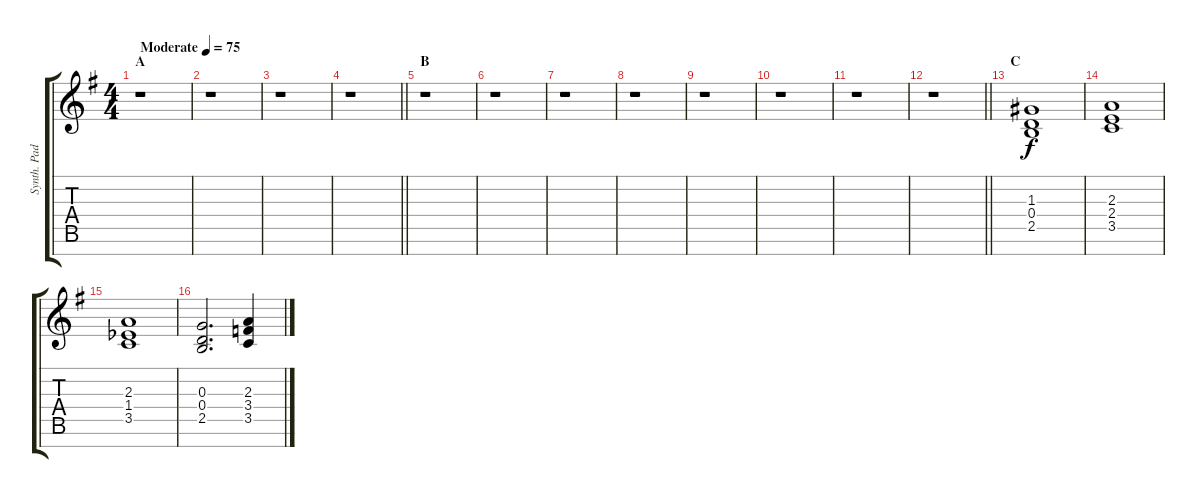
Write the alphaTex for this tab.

\track ("Synth. Pad" "Synth. Pad") {instrument pad2warm}
\staff {score tabs}
\tuning (E5 B4 G4 D4 A3 E3 B2) {hide}
\ts (4 4)
\section ("" "A")
\tempo (75 "Moderate")
\clef g2
\ks g
r.1{dy f instrument pad2warm} |
r.1 |
r.1 |
\barLineRight lightlight
r.1 |
\section ("" "B")
r.1 |
r.1 |
r.1 |
r.1 |
r.1 |
r.1 |
r.1 |
\barLineRight lightlight
r.1 |
\section ("" "C")
(1.3 0.4 2.5).1 |
(2.3 2.4 3.5).1 |
(2.3 1.4{acc b} 3.5).1 |
(0.3 0.4 2.5).2{d} (2.3 3.4 3.5).4
